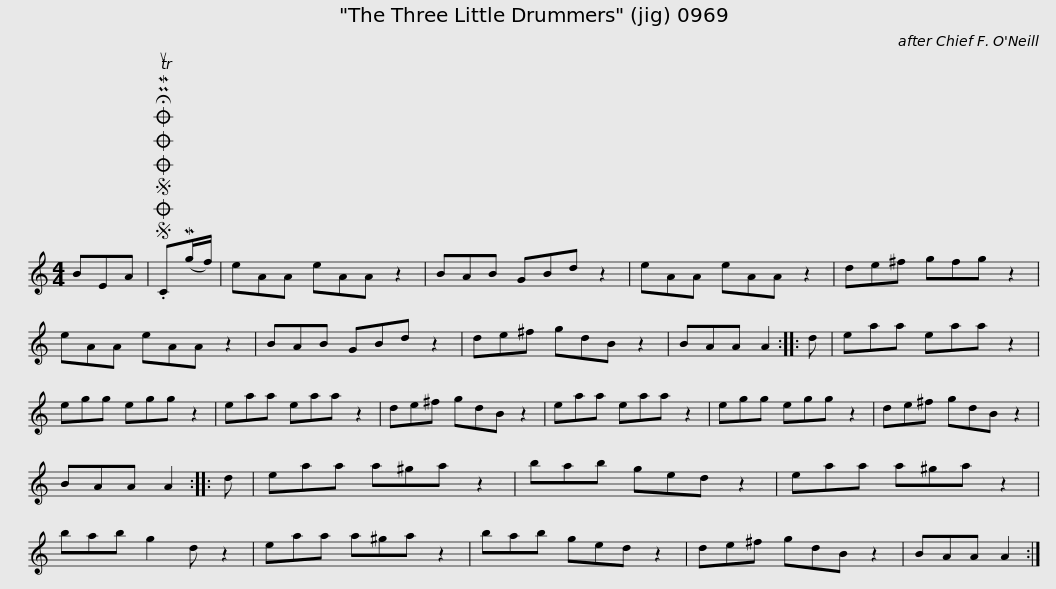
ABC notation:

X:1
L:1/8
M:4/4
I:linebreak $
K:C
V:1 treble
V:1
 BEA |SOSOOO .!fermata!PMTuC(Mg/f/) | eAA eAA z2 | BAB GBd z2 | eAA eAA z2 | %5
 de^f gfg z2 | eAA eAA z2 |$ BAB GBd z2 | de^f gdB z2 | BAA A2 :: %10
 d | eaa eaa z2 | egg egg z2 | eaa eaa z2 |$ de^f gdB z2 | %15
 eaa eaa z2 | egg egg z2 | de^f gdB z2 | BAA A2 :: d | %20
 eaa a^ga z2 |$ bab ged z2 | eaa a^ga z2 | bab g2 d z2 | eaa a^ga z2 | %25
 bab ged z2 |$ de^f gdB z2 | BAA A2 :| %28
